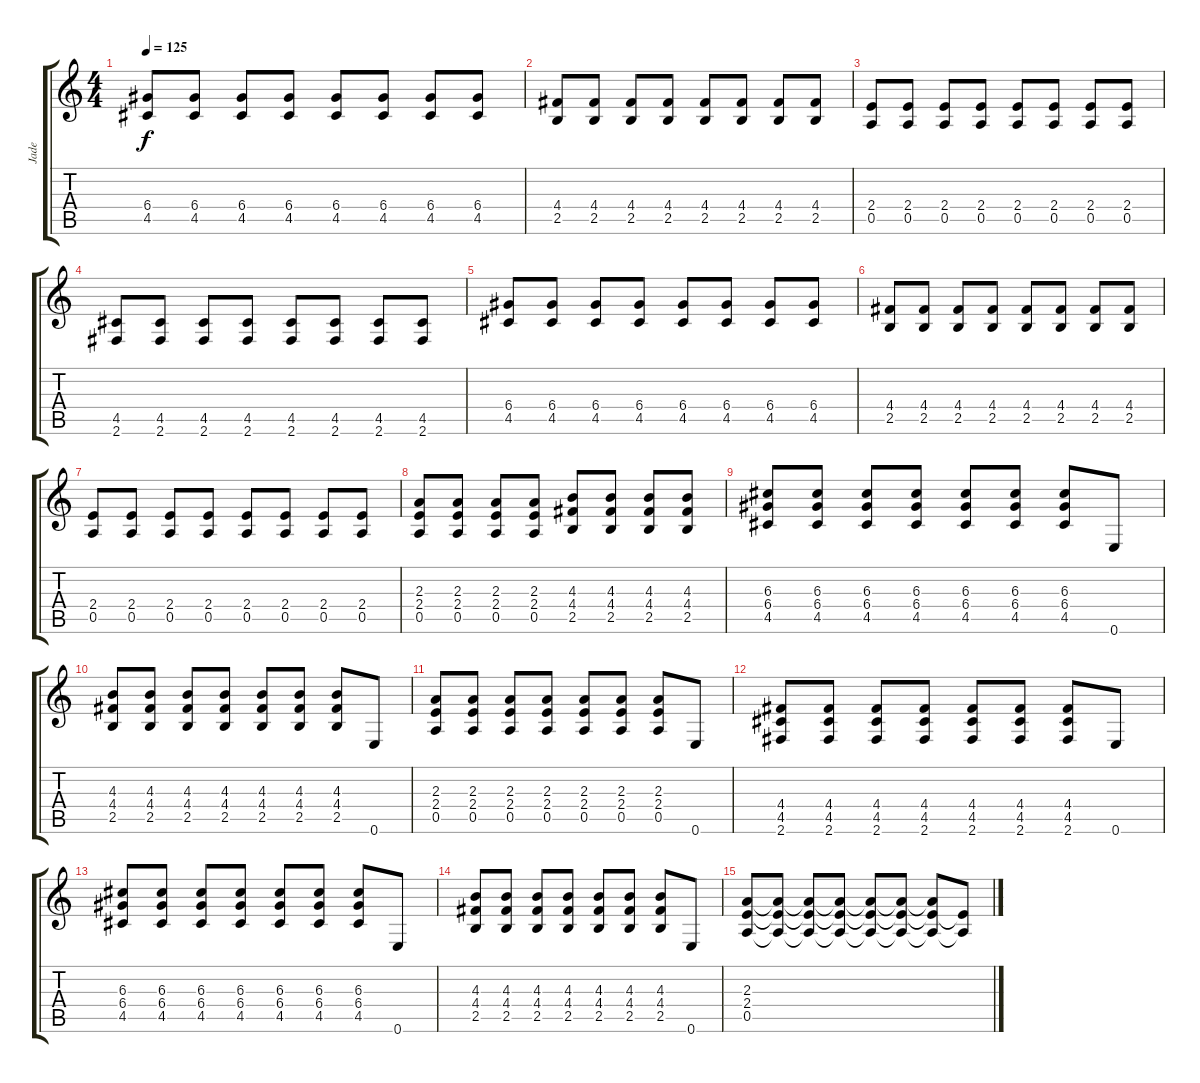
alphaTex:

\track ("Jade " "Jade ") {instrument electricguitarmuted}
\staff {score tabs}
\tuning (E4 B3 G3 D3 A2 E2) {hide}
\ts (4 4)
\tempo 125
\clef g2
\ks c
(6.4 4.5).8{dy f} (6.4 4.5).8 (6.4 4.5).8 (6.4 4.5).8 (6.4 4.5).8 (6.4 4.5).8 (6.4 4.5).8 (6.4 4.5).8 |
(4.4 2.5).8 (4.4 2.5).8 (4.4 2.5).8 (4.4 2.5).8 (4.4 2.5).8 (4.4 2.5).8 (4.4 2.5).8 (4.4 2.5).8 |
(2.4 0.5).8 (2.4 0.5).8 (2.4 0.5).8 (2.4 0.5).8 (2.4 0.5).8 (2.4 0.5).8 (2.4 0.5).8 (2.4 0.5).8 |
(4.5 2.6).8 (4.5 2.6).8 (4.5 2.6).8 (4.5 2.6).8 (4.5 2.6).8 (4.5 2.6).8 (4.5 2.6).8 (4.5 2.6).8 |
(6.4 4.5).8 (6.4 4.5).8 (6.4 4.5).8 (6.4 4.5).8 (6.4 4.5).8 (6.4 4.5).8 (6.4 4.5).8 (6.4 4.5).8 |
(4.4 2.5).8 (4.4 2.5).8 (4.4 2.5).8 (4.4 2.5).8 (4.4 2.5).8 (4.4 2.5).8 (4.4 2.5).8 (4.4 2.5).8 |
(2.4 0.5).8 (2.4 0.5).8 (2.4 0.5).8 (2.4 0.5).8 (2.4 0.5).8 (2.4 0.5).8 (2.4 0.5).8 (2.4 0.5).8 |
(2.3 2.4 0.5).8 (2.3 2.4 0.5).8 (2.3 2.4 0.5).8 (2.3 2.4 0.5).8 (4.3 4.4 2.5).8 (4.3 4.4 2.5).8 (4.3 4.4 2.5).8 (4.3 4.4 2.5).8 |
(6.3 6.4 4.5).8 (6.3 6.4 4.5).8 (6.3 6.4 4.5).8 (6.3 6.4 4.5).8 (6.3 6.4 4.5).8 (6.3 6.4 4.5).8 (6.3 6.4 4.5).8 0.6.8 |
(4.3 4.4 2.5).8 (4.3 4.4 2.5).8 (4.3 4.4 2.5).8 (4.3 4.4 2.5).8 (4.3 4.4 2.5).8 (4.3 4.4 2.5).8 (4.3 4.4 2.5).8 0.6.8 |
(2.3 2.4 0.5).8 (2.3 2.4 0.5).8 (2.3 2.4 0.5).8 (2.3 2.4 0.5).8 (2.3 2.4 0.5).8 (2.3 2.4 0.5).8 (2.3 2.4 0.5).8 0.6.8 |
(4.4 4.5 2.6).8 (4.4 4.5 2.6).8 (4.4 4.5 2.6).8 (4.4 4.5 2.6).8 (4.4 4.5 2.6).8 (4.4 4.5 2.6).8 (4.4 4.5 2.6).8 0.6.8 |
(6.3 6.4 4.5).8 (6.3 6.4 4.5).8 (6.3 6.4 4.5).8 (6.3 6.4 4.5).8 (6.3 6.4 4.5).8 (6.3 6.4 4.5).8 (6.3 6.4 4.5).8 0.6.8 |
(4.3 4.4 2.5).8 (4.3 4.4 2.5).8 (4.3 4.4 2.5).8 (4.3 4.4 2.5).8 (4.3 4.4 2.5).8 (4.3 4.4 2.5).8 (4.3 4.4 2.5).8 0.6.8 |
(2.3 2.4 0.5).8 (2.3{t} 2.4{t} 0.5{t}).8 (2.3{t} 2.4{t} 0.5{t}).8 (2.3{t} 2.4{t} 0.5{t}).8 (2.3{t} 2.4{t} 0.5{t}).8 (2.3{t} 2.4{t} 0.5{t}).8 (2.3{t} 2.4{t} 0.5{t}).8 (2.4{t} 0.5{t}).8
